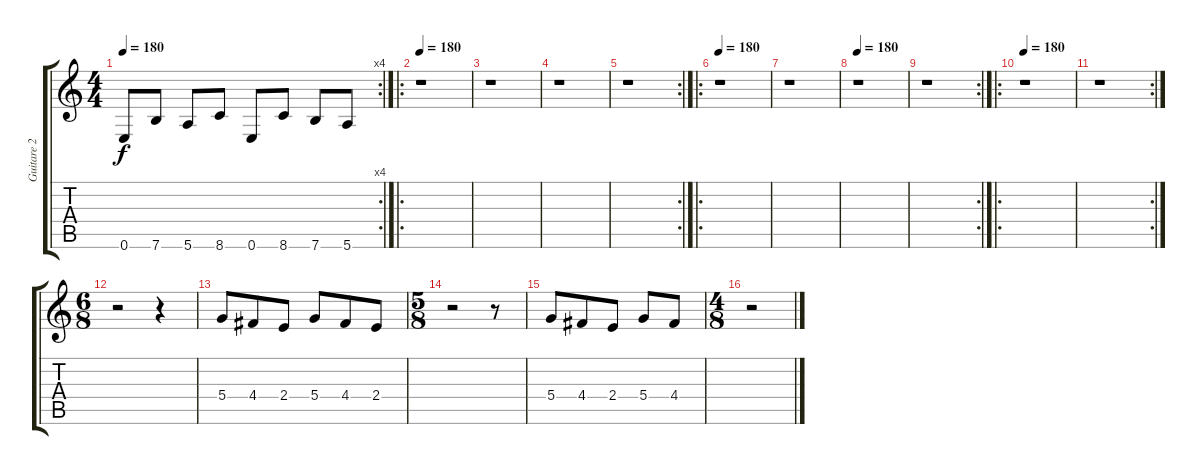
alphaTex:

\track ("Guitare 2" "Guitare 2") {instrument distortionguitar}
\staff {score tabs}
\tuning (E4 B3 G3 D3 A2 E2) {hide}
\rc 4
\ts (4 4)
\tempo 180
\tempo 105
\tempo 180
\clef g2
\ks c
0.6.8{dy f instrument electricguitarclean} 7.6.8 5.6.8 8.6.8 0.6.8 8.6.8 7.6.8 5.6.8 |
\ro
\tempo 180
r.1 |
r.1 |
r.1 |
\rc 2
r.1 |
\ro
\tempo 180
r.1 |
r.1 |
\tempo 180
r.1 |
\rc 2
r.1 |
\ro
\tempo 180
r.1 |
\rc 2
r.1 |
\ts (6 8)
r.2 r.4 |
5.4.8{instrument distortionguitar} 4.4.8 2.4.8 5.4.8 4.4.8 2.4.8 |
\ts (5 8)
r.2 r.8 |
5.4.8 4.4.8 2.4.8 5.4.8 4.4.8 |
\ts (4 8)
r.2
